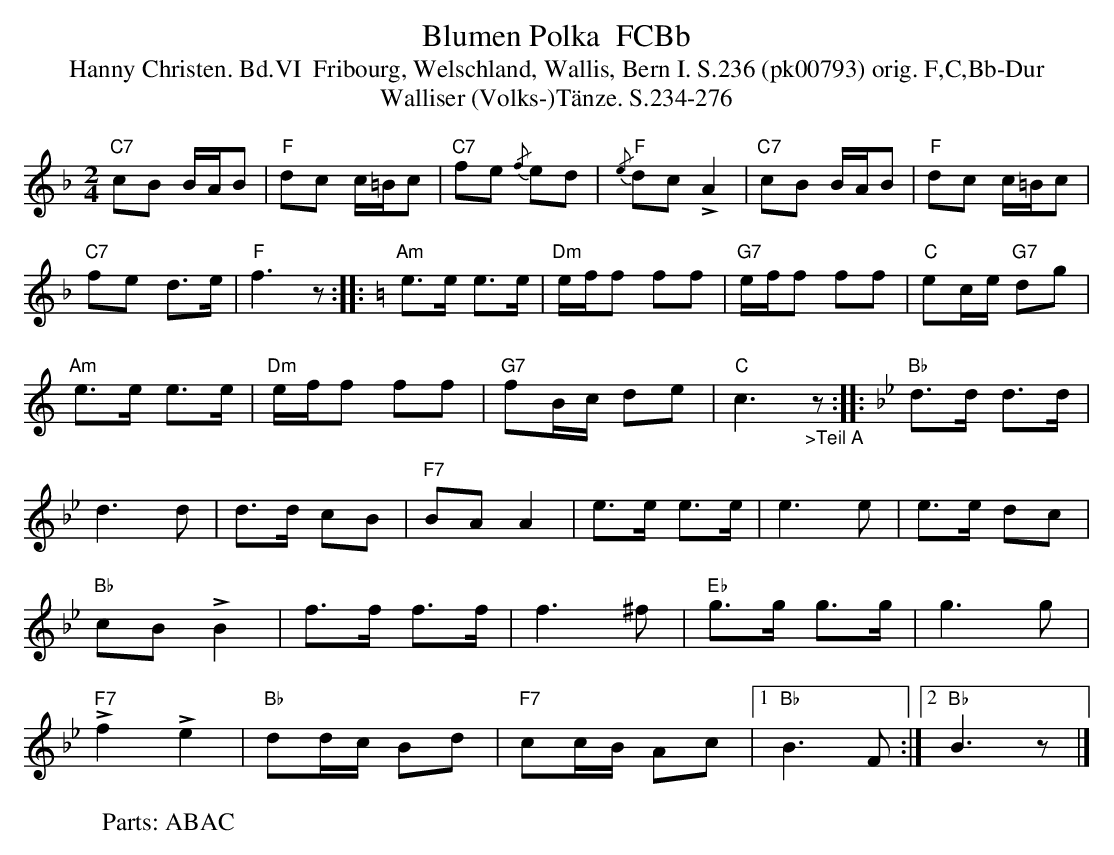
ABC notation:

X:1
T: Blumen Polka  FCBb
T:Hanny Christen. Bd.VI  Fribourg, Welschland, Wallis, Bern I. S.236 (pk00793) orig. F,C,Bb-Dur
T:Walliser (Volks-)T\"anze. S.234-276
M:2/4
L:1/8
K:F %%MIDI gchordon
"C7"cB B/A/B | "F"dc c/=B/c | "C7"fe {/f}ed | {/e}"F"dc!>!A2 | "C7"cB B/A/B | "F"dc c/=B/c |
"C7"fe d>e | "F"f3z :: [K:C] "Am"e>e e>e | "Dm"e/f/f ff | "G7"e/f/f ff | "C"ec/e/ "G7"dg |
"Am"e>e e>e | "Dm"e/f/f ff | "G7"fB/c/ de | "C"c3"_>Teil A"z :: [K:Bb]  "Bb"d>d d>d |
d3d | d>d cB | "F7"BAA2 | e>e e>e | e3e | e>e dc |
"Bb"cB!>!B2 | f>f f>f | f3^f | "Eb"g>g g>g | g3g |
!>!"F7"f2!>!e2 | "Bb"dd/c/ Bd | "F7"cc/B/ Ac |1 "Bb"B3F :|2 "Bb"B3z |]
W: Parts: ABAC
